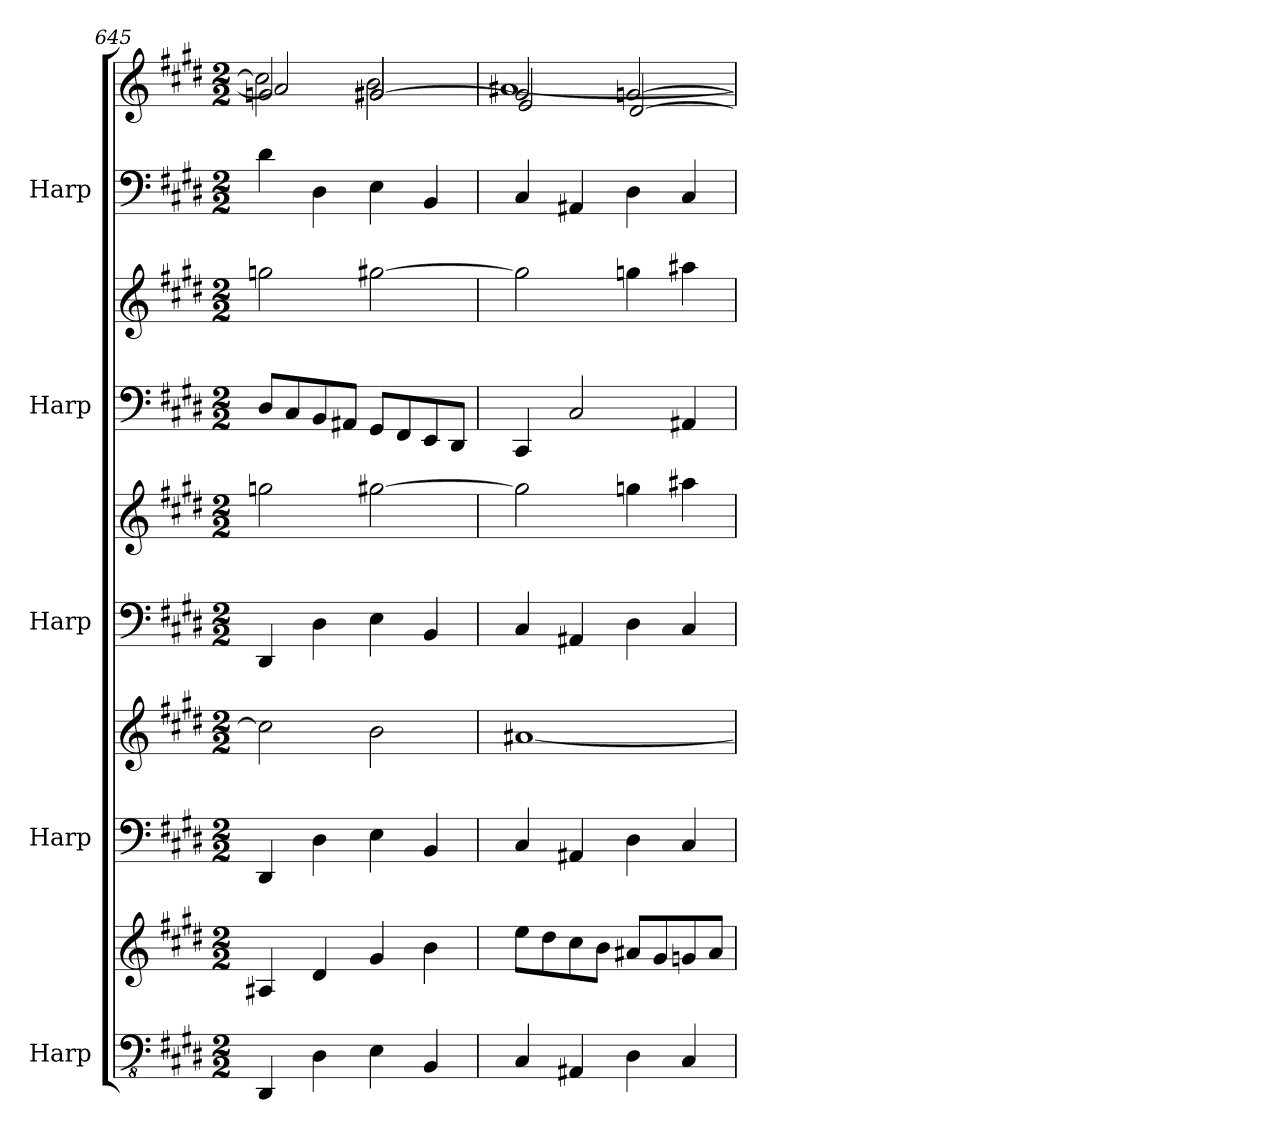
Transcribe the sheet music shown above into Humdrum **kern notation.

**kern	**kern	**kern	**kern	**kern	**kern	**kern	**kern	**kern	**kern
*part5	*part5	*part4	*part4	*part3	*part3	*part2	*part2	*part1	*part1
*staff10	*staff9	*staff8	*staff7	*staff6	*staff5	*staff4	*staff3	*staff2	*staff1
*I"Harp	*	*I"Harp	*	*I"Harp	*	*I"Harp	*	*I"Harp	*
*I'Hp	*	*I'Hp	*	*I'Hp	*	*I'Hp	*	*I'Hp	*
*clefFv4	*clefG2	*clefF4	*clefG2	*clefF4	*clefG2	*clefF4	*clefG2	*clefF4	*clefG2
*k[f#c#g#d#]	*k[f#c#g#d#]	*k[f#c#g#d#]	*k[f#c#g#d#]	*k[f#c#g#d#]	*k[f#c#g#d#]	*k[f#c#g#d#]	*k[f#c#g#d#]	*k[f#c#g#d#]	*k[f#c#g#d#]
*M2/2	*M2/2	*M2/2	*M2/2	*M2/2	*M2/2	*M2/2	*M2/2	*M2/2	*M2/2
=645	=645	=645	=645	=645	=645	=645	=645	=645	=645
*	*	*	*	*	*	*	*	*	*^
*	*	*	*	*	*	*	*	*	*	*^
4DDD#/	4A#X/	4DD#/	2cc#\]	4DD#/	2ggn\	8D#/L	2ggn\	4d#\	2gn/	2cc#\]	2a#/]
.	.	.	.	.	.	8C#/	.	.	.	.	.
4DD#\	4d#/	4D#\	.	4D#\	.	8BB/	.	4D#\	.	.	.
.	.	.	.	.	.	8AA#X/J	.	.	.	.	.
4EE\	4g#/	4E\	2b\	4E\	[2gg#X\	8GG#/L	[2gg#X\	4E\	[2g#X/	2b\	2g#/
.	.	.	.	.	.	8FF#/	.	.	.	.	.
4BBB/	4b\	4BB/	.	4BB/	.	8EE/	.	4BB/	.	.	.
.	.	.	.	.	.	8DD#/J	.	.	.	.	.
=646	=646	=646	=646	=646	=646	=646	=646	=646	=646	=646	=646
4CC#/	8ee\L	4C#/	[1a#X	4C#/	2gg#\]	4CC#/	2gg#\]	4C#/	2g#/]	[1a#X	2e/
.	8dd#\	.	.	.	.	.	.	.	.	.	.
4AAA#X/	8cc#\	4AA#X/	.	4AA#X/	.	2C#/	.	4AA#X/	.	.	.
.	8b\J	.	.	.	.	.	.	.	.	.	.
4DD#\	8a#X/L	4D#\	.	4D#\	4ggn\	.	4ggn\	4D#\	[2gn/	.	[2d#/
.	8g#/	.	.	.	.	.	.	.	.	.	.
4CC#/	8gn/	4C#/	.	4C#/	4aa#X\	4AA#X/	4aa#X\	4C#/	.	.	.
.	8a#/J	.	.	.	.	.	.	.	.	.	.
*	*	*	*	*	*	*	*	*	*v	*v	*v
=	=	=	=	=	=	=	=	=	=
*-	*-	*-	*-	*-	*-	*-	*-	*-	*-
